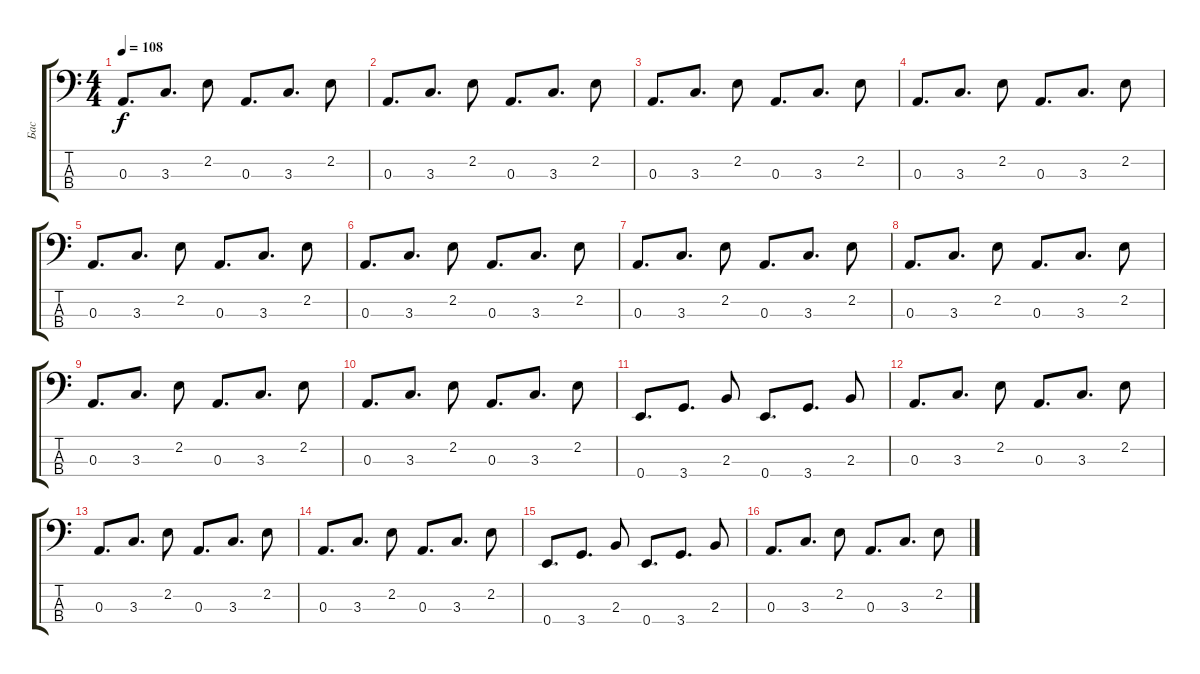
\track ("Бас" "Бас") {instrument electricbassfinger}
\staff {score tabs}
\tuning (G2 D2 A1 E1) {hide}
\ts (4 4)
\tempo 108
\clef f4
\ks c
0.3.8{d dy f} 3.3.8{d} 2.2.8 0.3.8{d} 3.3.8{d} 2.2.8 |
0.3.8{d} 3.3.8{d} 2.2.8 0.3.8{d} 3.3.8{d} 2.2.8 |
0.3.8{d} 3.3.8{d} 2.2.8 0.3.8{d} 3.3.8{d} 2.2.8 |
0.3.8{d} 3.3.8{d} 2.2.8 0.3.8{d} 3.3.8{d} 2.2.8 |
0.3.8{d} 3.3.8{d} 2.2.8 0.3.8{d} 3.3.8{d} 2.2.8 |
0.3.8{d} 3.3.8{d} 2.2.8 0.3.8{d} 3.3.8{d} 2.2.8 |
0.3.8{d} 3.3.8{d} 2.2.8 0.3.8{d} 3.3.8{d} 2.2.8 |
0.3.8{d} 3.3.8{d} 2.2.8 0.3.8{d} 3.3.8{d} 2.2.8 |
0.3.8{d} 3.3.8{d} 2.2.8 0.3.8{d} 3.3.8{d} 2.2.8 |
0.3.8{d} 3.3.8{d} 2.2.8 0.3.8{d} 3.3.8{d} 2.2.8 |
0.4.8{d} 3.4.8{d} 2.3.8 0.4.8{d} 3.4.8{d} 2.3.8 |
0.3.8{d} 3.3.8{d} 2.2.8 0.3.8{d} 3.3.8{d} 2.2.8 |
0.3.8{d} 3.3.8{d} 2.2.8 0.3.8{d} 3.3.8{d} 2.2.8 |
0.3.8{d} 3.3.8{d} 2.2.8 0.3.8{d} 3.3.8{d} 2.2.8 |
0.4.8{d} 3.4.8{d} 2.3.8 0.4.8{d} 3.4.8{d} 2.3.8 |
0.3.8{d} 3.3.8{d} 2.2.8 0.3.8{d} 3.3.8{d} 2.2.8
